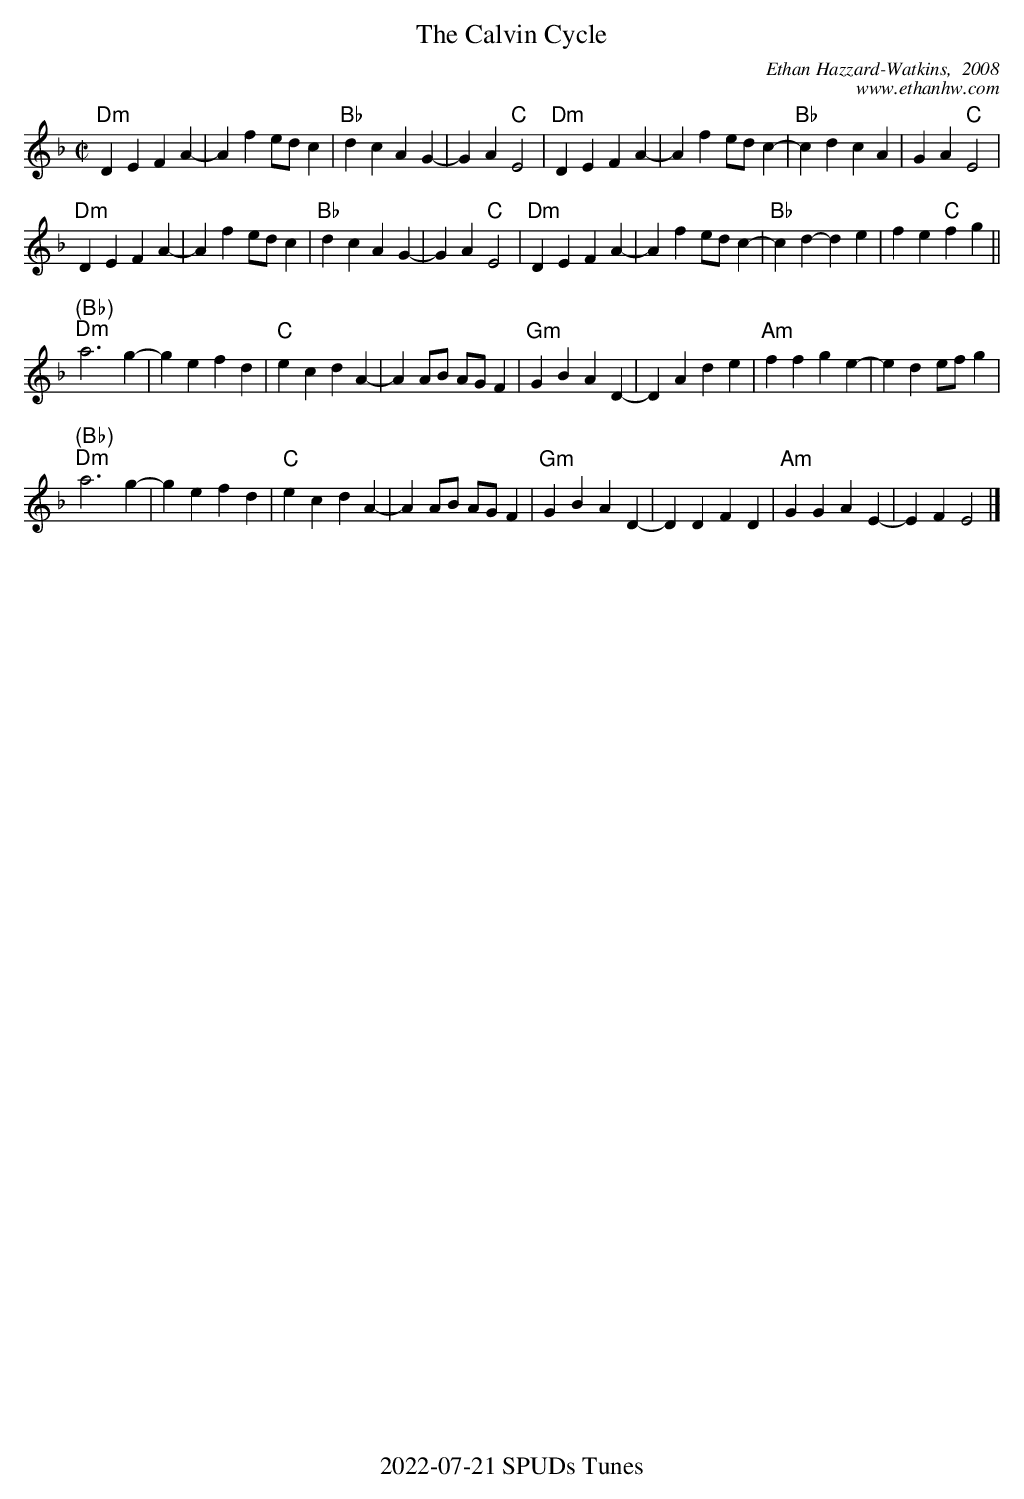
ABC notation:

X:1
T:Calvin Cycle, The
C:Ethan Hazzard-Watkins,  2008
C:www.ethanhw.com
L:1/4
M:C|
K:Dm
"Dm"DEFA-|Af e/d/c| "Bb"dcAG-|GA "C"E2|"Dm"DEFA-|Af e/d/c-|"Bb"cdcA|GA"C"E2|
"Dm"DEFA-|Af e/d/c| "Bb"dcAG-|GA "C"E2|"Dm"DEFA-|Af e/d/c-|"Bb"cd-de|fe "C"fg||
"(Bb)""Dm"a3g-|gefd|"C"ecdA-|A A/B/ A/G/ F|"Gm"GBAD-|DAde|"Am"ffge-|e d e/f/g|
"(Bb)""Dm"a3g-|gefd|"C"ecdA-|A A/B/ A/G/ F|"Gm"GBAD-|DDFD|"Am"GGAE-|EFE2|]
